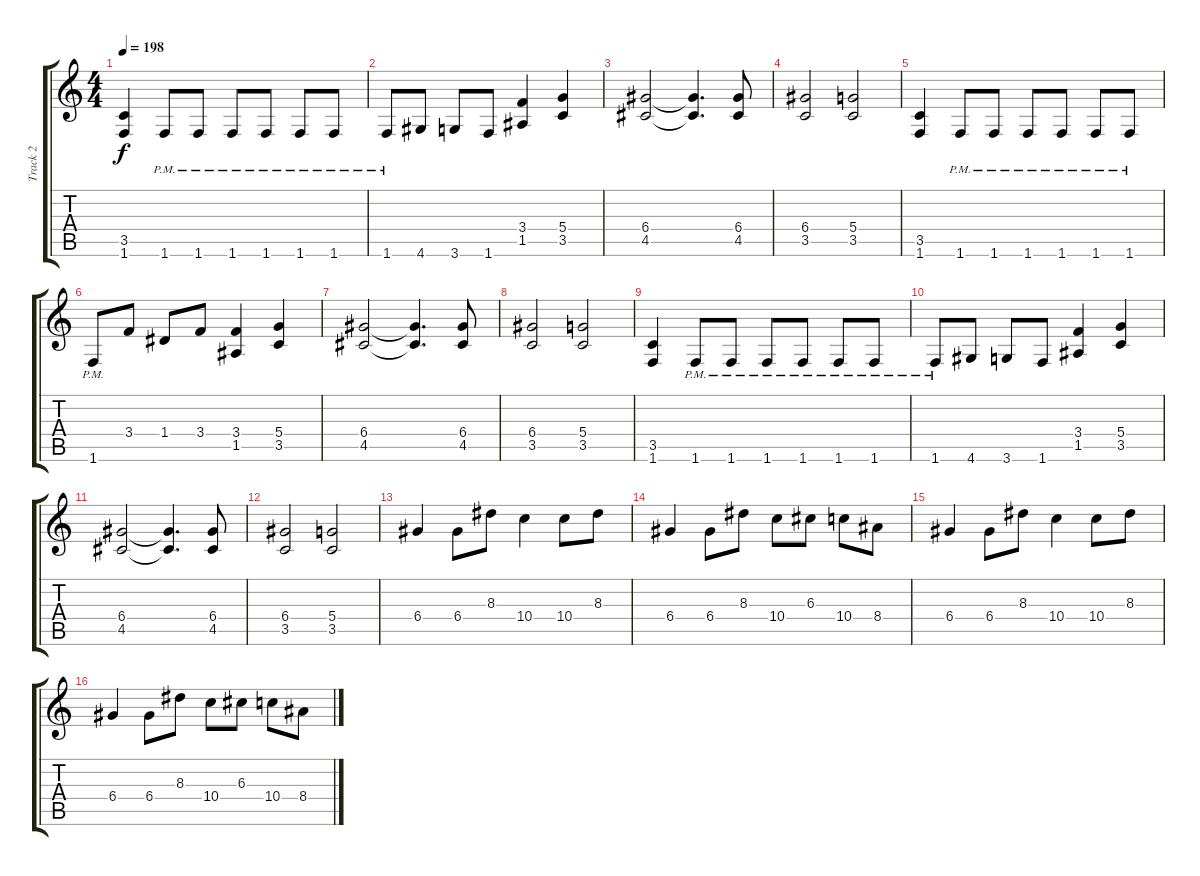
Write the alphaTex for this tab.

\track ("Track 2" "Track 2") {instrument distortionguitar}
\staff {score tabs}
\tuning (E4 B3 G3 D3 A2 E2) {hide}
\ts (4 4)
\tempo 198
\clef g2
\ks c
(3.5 1.6).4{dy f} 1.6{pm}.8 1.6{pm}.8 1.6{pm}.8 1.6{pm}.8 1.6{pm}.8 1.6{pm}.8 |
1.6{pm}.8 4.6.8 3.6.8 1.6.8 (3.4 1.5).4 (5.4 3.5).4 |
(6.4 4.5).2 (6.4{t} 4.5{t}).4{d} (6.4 4.5).8 |
(6.4 3.5).2 (5.4 3.5).2 |
(3.5 1.6).4 1.6{pm}.8 1.6{pm}.8 1.6{pm}.8 1.6{pm}.8 1.6{pm}.8 1.6{pm}.8 |
1.6{pm}.8 3.4.8 1.4.8 3.4.8 (3.4 1.5).4 (5.4 3.5).4 |
(6.4 4.5).2 (6.4{t} 4.5{t}).4{d} (6.4 4.5).8 |
(6.4 3.5).2 (5.4 3.5).2 |
(3.5 1.6).4 1.6{pm}.8 1.6{pm}.8 1.6{pm}.8 1.6{pm}.8 1.6{pm}.8 1.6{pm}.8 |
1.6{pm}.8 4.6.8 3.6.8 1.6.8 (3.4 1.5).4 (5.4 3.5).4 |
(6.4 4.5).2 (6.4{t} 4.5{t}).4{d} (6.4 4.5).8 |
(6.4 3.5).2 (5.4 3.5).2 |
6.4.4 6.4.8 8.3.8 10.4.4 10.4.8 8.3.8 |
6.4.4 6.4.8 8.3.8 10.4.8 6.3.8 10.4.8 8.4.8 |
6.4.4 6.4.8 8.3.8 10.4.4 10.4.8 8.3.8 |
6.4.4 6.4.8 8.3.8 10.4.8 6.3.8 10.4.8 8.4.8
